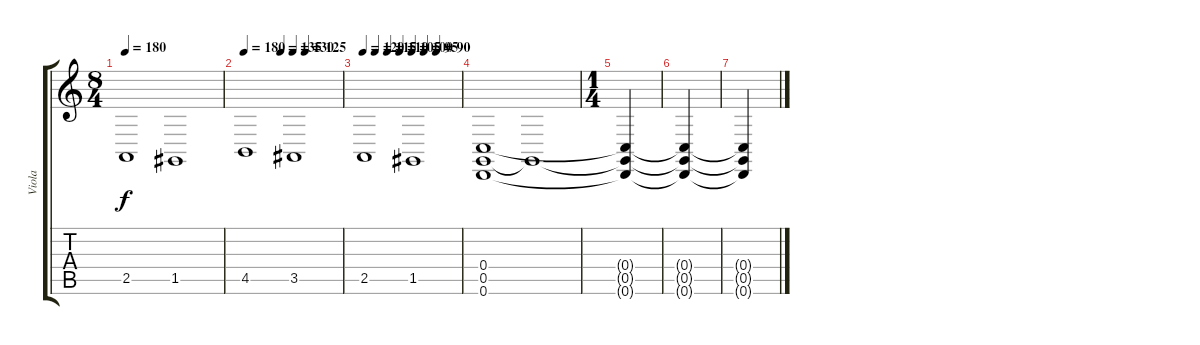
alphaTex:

\track ("Viola" "Viola") {instrument viola}
\staff {score tabs}
\tuning (D4 A3 F3 C3 G2 D2) {hide}
\ts (8 4)
\tempo 180
\clef g2
\ks c
2.5.1{dy f} 1.5.1 |
\tempo 165
\tempo (135 0.375)
\tempo (130 0.5)
\tempo (125 0.625)
\tempo 180
4.5.1 3.5.1 |
\tempo 120
\tempo (115 0.125)
\tempo (110 0.25)
\tempo (105 0.375)
\tempo (100 0.5)
\tempo (95 0.625)
\tempo (90 0.75)
2.5.1 1.5.1 |
(0.4 0.5 0.6).1 0.5{t}.1 |
\ts (1 4)
(0.4{t} 0.5{t} 0.6{t}).4 |
(0.4{t} 0.5{t} 0.6{t}).4{volume 6 balance 9} |
(0.4{t} 0.5{t} 0.6{t}).4{volume 0 balance 16}
